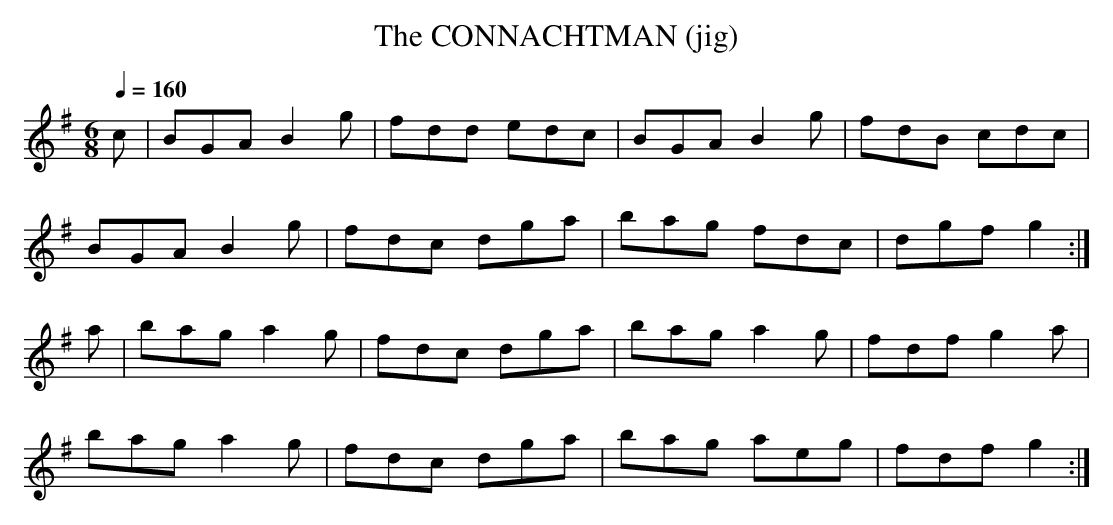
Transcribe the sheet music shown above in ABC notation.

X:1
T:CONNACHTMAN (jig), The
Q:1/4=160
M:6/8
L:1/8
K:G
c|BGA B2g|fdd edc|BGA B2g|fdB cdc|
BGA B2g|fdc dga|bag fdc|dgf g2:|
a|bag a2g|fdc dga|bag a2g|fdf g2a|
bag a2g|fdc dga|bag aeg|fdf g2:|
